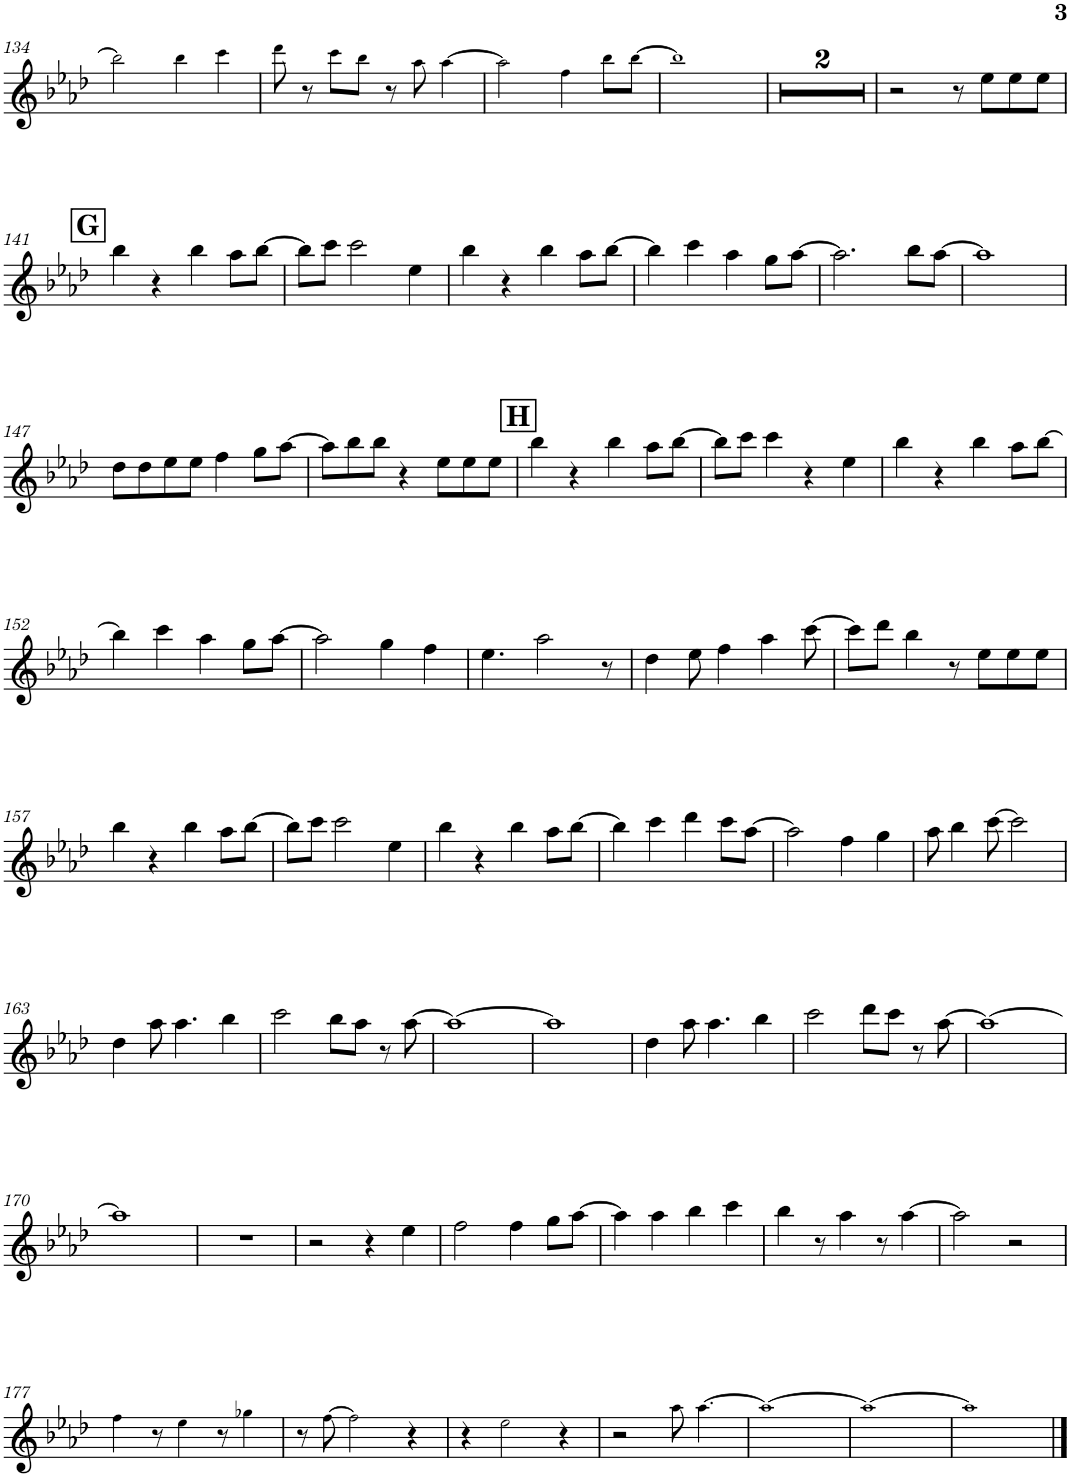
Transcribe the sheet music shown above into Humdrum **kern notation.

**kern
*part1
*staff1
*I"Piano
*I'Pno.
!!LO:PB:g=z
*clefG2
*k[b-e-a-d-]
*M4/4
=134
2bb-!\]
4bb-!\
4ccc!\
=135
8ddd-!\
8r
8ccc!\L
8bb-!\J
8r
8aa-!\
[4aa-!\
=136
2aa-!\]
4ff!\
8bb-!\L
[8bb-!\J
=137
1bb-!]
=138
1r
=139
1r
=140
2r
8r
8ee-\L
8ee-\
8ee-\J
!!LO:LB:g=z
!!LO:REH:place=s1:a:B:cj:fs=14:t=G
=141
4bb-\
4r
4bb-\
8aa-\L
[8bb-\J
=142
8bb-\L]
8ccc\J
2ccc\
4ee-\
=143
4bb-\
4r
4bb-\
8aa-\L
[8bb-\J
=144
4bb-\]
4ccc\
4aa-\
8gg\L
[8aa-\J
=145
2.aa-\]
8bb-\L
[8aa-\J
=146
1aa-]
!!LO:LB:g=z
=147
8dd-\L
8dd-\
8ee-\
8ee-\J
4ff\
8gg\L
[8aa-\J
=148
8aa-\L]
8bb-\
8bb-\J
4r
8ee-\L
8ee-\
8ee-\J
!!LO:REH:place=s1:a:B:cj:fs=14:t=H
=149
4bb-\
4r
4bb-\
8aa-\L
[8bb-\J
=150
8bb-\L]
8ccc\J
4ccc\
4r
4ee-\
=151
4bb-\
4r
4bb-\
8aa-\L
[8bb-\J
!!LO:LB:g=z
=152
4bb-\]
4ccc\
4aa-\
8gg\L
[8aa-\J
=153
2aa-\]
4gg\
4ff\
=154
4.ee-\
2aa-\
8r
=155
4dd-\
8ee-\
4ff\
4aa-\
[8ccc\
=156
8ccc\L]
8ddd-\J
4bb-\
8r
8ee-\L
8ee-\
8ee-\J
!!LO:LB:g=z
=157
4bb-\
4r
4bb-\
8aa-\L
[8bb-\J
=158
8bb-\L]
8ccc\J
2ccc\
4ee-\
=159
4bb-\
4r
4bb-\
8aa-\L
[8bb-\J
=160
4bb-\]
4ccc\
4ddd-\
8ccc\L
[8aa-\J
=161
2aa-\]
4ff\
4gg\
=162
8aa-\
4bb-\
[8ccc\
2ccc\]
!!LO:LB:g=z
=163
4dd-\
8aa-\
4.aa-\
4bb-\
=164
2ccc\
8bb-\L
8aa-\J
8r
[8aa-\
=165
1aa-_
=166
1aa-]
=167
4dd-\
8aa-\
4.aa-\
4bb-\
=168
2ccc\
8ddd-\L
8ccc\J
8r
[8aa-\
=169
1aa-_
!!LO:LB:g=z
=170
1aa-]
=171
1r
=172
2r
4r
4ee-\
=173
2ff\
4ff\
8gg\L
[8aa-\J
=174
4aa-\]
4aa-\
4bb-\
4ccc\
=175
4bb-\
8r
4aa-\
8r
[4aa-\
=176
2aa-\]
2r
!!LO:LB:g=z
=177
4ff!\
8r
4ee-!\
8r
4gg-X!\
=178
8r
[8ff!\
2ff!\]
4r
=179
4r
2ee-!\
4r
=180
2r
8aa-!\
[4.aa-!\
=181
1aa-!_
=182
1aa-!_
=
*-
